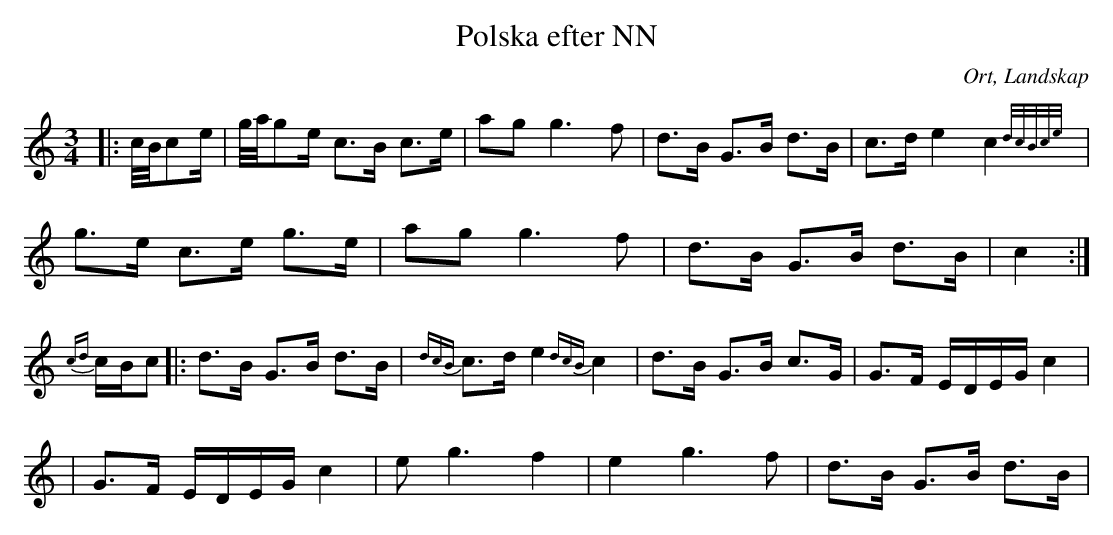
X:1
T:Polska efter NN
O:Ort, Landskap
M:3/4
L:1/8
K:C
|:c//B//ce/|g//a//ge/ c>B c>e|ag g3 f|d>B G>B d>B|c>d e2 c2{(6d/c/B/c/e/}|
g>e c>e g>e|ag g3 f|d>B G>B d>B|c2:|
 {cd}c/B/c |:d>B G>B d>B|{dcB}c>d e2 {dcB}c2|d>B G>B c>G|G>F E/D/E/G/ c2|
 |G>F E/D/E/G/ c2|e g3 f2|e2 g3 f|d>B G>B d>B|
